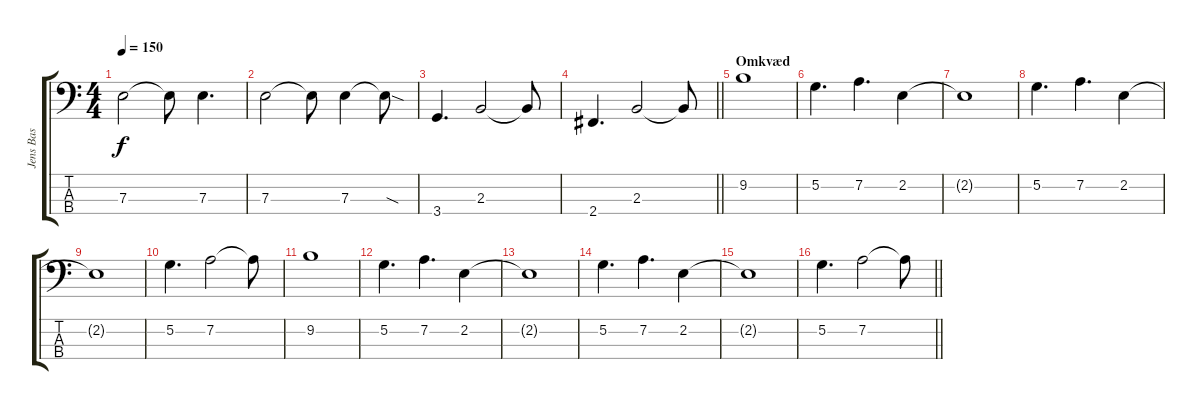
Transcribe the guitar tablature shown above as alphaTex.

\track ("Jens Bas" "Jens Bas") {instrument electricbasspick}
\staff {score tabs}
\tuning (G2 D2 A1 E1) {hide}
\ts (4 4)
\tempo 150
\clef f4
\ks c
7.3.2{dy f} 7.3{t}.8 7.3.4{d} |
7.3.2 7.3{t}.8 7.3.4 7.3{sod t}.8 |
3.4.4{d} 2.3.2 2.3{t}.8 |
\barLineRight lightlight
2.4.4{d} 2.3.2 2.3{t}.8 |
\section ("" "Omkvæd")
9.2.1 |
5.2.4{d} 7.2.4{d} 2.2.4 |
2.2{t}.1 |
5.2.4{d} 7.2.4{d} 2.2.4 |
2.2{t}.1 |
5.2.4{d} 7.2.2 7.2{t}.8 |
9.2.1 |
5.2.4{d} 7.2.4{d} 2.2.4 |
2.2{t}.1 |
5.2.4{d} 7.2.4{d} 2.2.4 |
2.2{t}.1 |
\barLineRight lightlight
5.2.4{d} 7.2.2 7.2{t}.8
